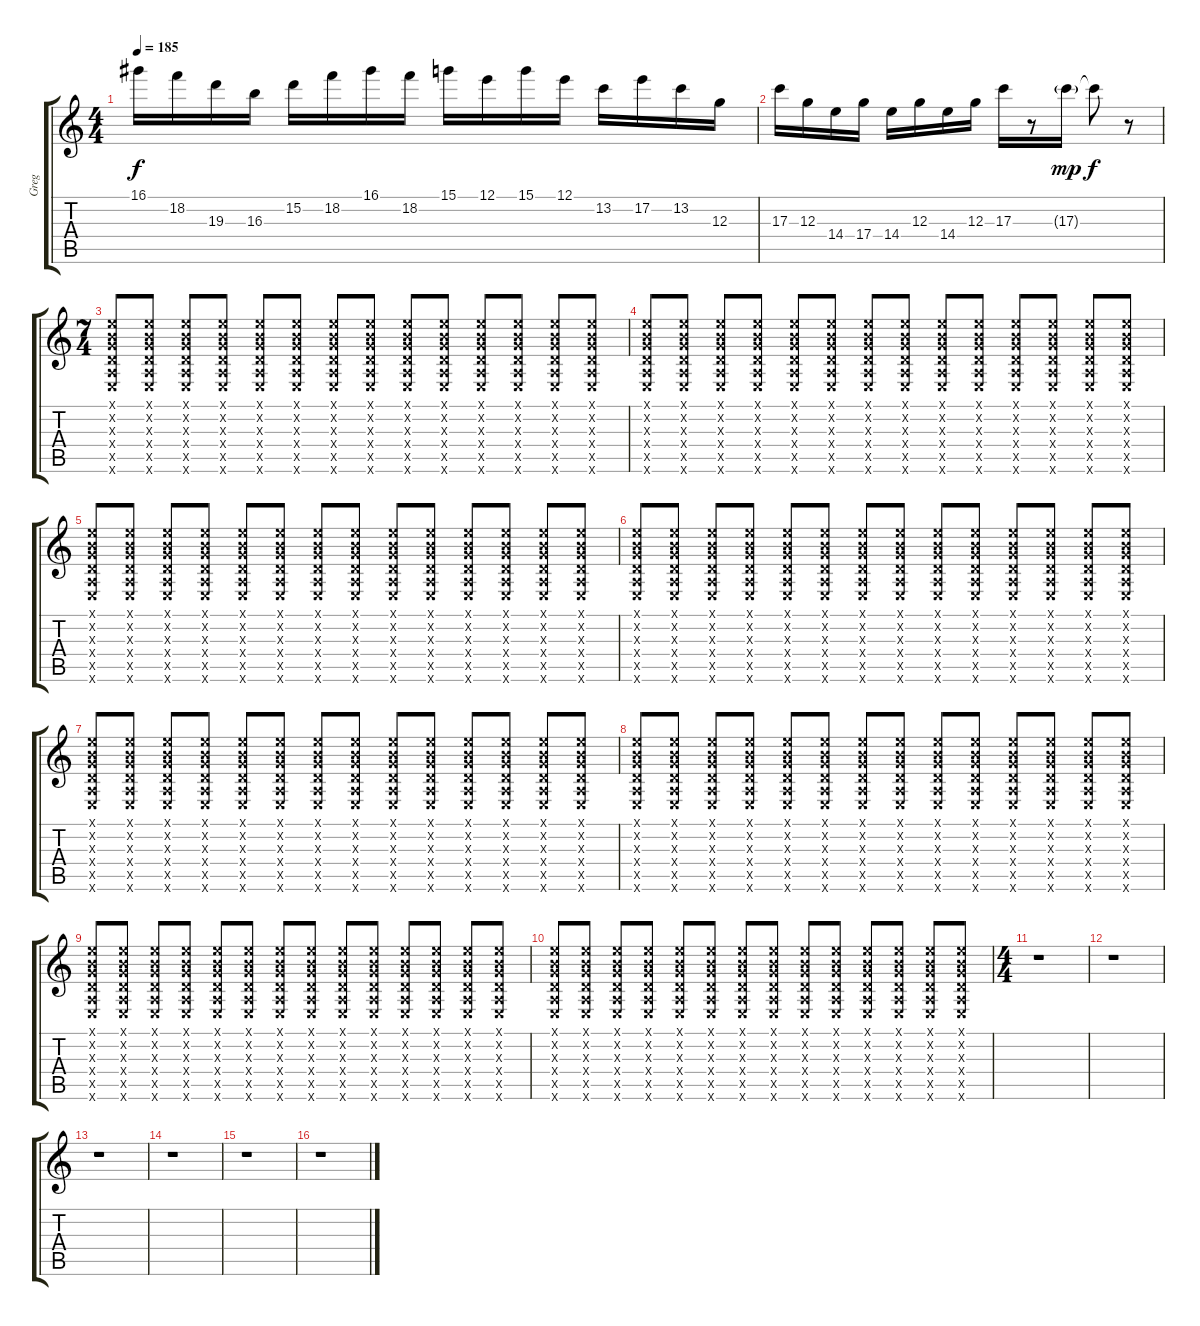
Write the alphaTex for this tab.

\track ("Greg" "Greg") {instrument overdrivenguitar}
\staff {score tabs}
\tuning (E4 B3 G3 D3 A2 E2) {hide}
\ts (4 4)
\tempo 185
\clef g2
\ks c
16.1.16{dy f} 18.2.16 19.3.16 16.3.16 15.2.16 18.2.16 16.1.16 18.2.16 15.1.16 12.1.16 15.1.16 12.1.16 13.2.16 17.2.16 13.2.16 12.3.16 |
17.3.16 12.3.16 14.4.16 17.4.16 14.4.16 12.3.16 14.4.16 12.3.16 17.3.16 r.8 17.3{g}.16{dy mp} 17.3{t}.8{dy f} r.8 |
\ts (7 4)
(0.1{x} 0.2{x} 0.3{x} 0.4{x} 0.5{x} 0.6{x}).8 (0.1{x} 0.2{x} 0.3{x} 0.4{x} 0.5{x} 0.6{x}).8 (0.1{x} 0.2{x} 0.3{x} 0.4{x} 0.5{x} 0.6{x}).8 (0.1{x} 0.2{x} 0.3{x} 0.4{x} 0.5{x} 0.6{x}).8 (0.1{x} 0.2{x} 0.3{x} 0.4{x} 0.5{x} 0.6{x}).8 (0.1{x} 0.2{x} 0.3{x} 0.4{x} 0.5{x} 0.6{x}).8 (0.1{x} 0.2{x} 0.3{x} 0.4{x} 0.5{x} 0.6{x}).8 (0.1{x} 0.2{x} 0.3{x} 0.4{x} 0.5{x} 0.6{x}).8 (0.1{x} 0.2{x} 0.3{x} 0.4{x} 0.5{x} 0.6{x}).8 (0.1{x} 0.2{x} 0.3{x} 0.4{x} 0.5{x} 0.6{x}).8 (0.1{x} 0.2{x} 0.3{x} 0.4{x} 0.5{x} 0.6{x}).8 (0.1{x} 0.2{x} 0.3{x} 0.4{x} 0.5{x} 0.6{x}).8 (0.1{x} 0.2{x} 0.3{x} 0.4{x} 0.5{x} 0.6{x}).8 (0.1{x} 0.2{x} 0.3{x} 0.4{x} 0.5{x} 0.6{x}).8 |
(0.1{x} 0.2{x} 0.3{x} 0.4{x} 0.5{x} 0.6{x}).8 (0.1{x} 0.2{x} 0.3{x} 0.4{x} 0.5{x} 0.6{x}).8 (0.1{x} 0.2{x} 0.3{x} 0.4{x} 0.5{x} 0.6{x}).8 (0.1{x} 0.2{x} 0.3{x} 0.4{x} 0.5{x} 0.6{x}).8 (0.1{x} 0.2{x} 0.3{x} 0.4{x} 0.5{x} 0.6{x}).8 (0.1{x} 0.2{x} 0.3{x} 0.4{x} 0.5{x} 0.6{x}).8 (0.1{x} 0.2{x} 0.3{x} 0.4{x} 0.5{x} 0.6{x}).8 (0.1{x} 0.2{x} 0.3{x} 0.4{x} 0.5{x} 0.6{x}).8 (0.1{x} 0.2{x} 0.3{x} 0.4{x} 0.5{x} 0.6{x}).8 (0.1{x} 0.2{x} 0.3{x} 0.4{x} 0.5{x} 0.6{x}).8 (0.1{x} 0.2{x} 0.3{x} 0.4{x} 0.5{x} 0.6{x}).8 (0.1{x} 0.2{x} 0.3{x} 0.4{x} 0.5{x} 0.6{x}).8 (0.1{x} 0.2{x} 0.3{x} 0.4{x} 0.5{x} 0.6{x}).8 (0.1{x} 0.2{x} 0.3{x} 0.4{x} 0.5{x} 0.6{x}).8 |
(0.1{x} 0.2{x} 0.3{x} 0.4{x} 0.5{x} 0.6{x}).8 (0.1{x} 0.2{x} 0.3{x} 0.4{x} 0.5{x} 0.6{x}).8 (0.1{x} 0.2{x} 0.3{x} 0.4{x} 0.5{x} 0.6{x}).8 (0.1{x} 0.2{x} 0.3{x} 0.4{x} 0.5{x} 0.6{x}).8 (0.1{x} 0.2{x} 0.3{x} 0.4{x} 0.5{x} 0.6{x}).8 (0.1{x} 0.2{x} 0.3{x} 0.4{x} 0.5{x} 0.6{x}).8 (0.1{x} 0.2{x} 0.3{x} 0.4{x} 0.5{x} 0.6{x}).8 (0.1{x} 0.2{x} 0.3{x} 0.4{x} 0.5{x} 0.6{x}).8 (0.1{x} 0.2{x} 0.3{x} 0.4{x} 0.5{x} 0.6{x}).8 (0.1{x} 0.2{x} 0.3{x} 0.4{x} 0.5{x} 0.6{x}).8 (0.1{x} 0.2{x} 0.3{x} 0.4{x} 0.5{x} 0.6{x}).8 (0.1{x} 0.2{x} 0.3{x} 0.4{x} 0.5{x} 0.6{x}).8 (0.1{x} 0.2{x} 0.3{x} 0.4{x} 0.5{x} 0.6{x}).8 (0.1{x} 0.2{x} 0.3{x} 0.4{x} 0.5{x} 0.6{x}).8 |
(0.1{x} 0.2{x} 0.3{x} 0.4{x} 0.5{x} 0.6{x}).8 (0.1{x} 0.2{x} 0.3{x} 0.4{x} 0.5{x} 0.6{x}).8 (0.1{x} 0.2{x} 0.3{x} 0.4{x} 0.5{x} 0.6{x}).8 (0.1{x} 0.2{x} 0.3{x} 0.4{x} 0.5{x} 0.6{x}).8 (0.1{x} 0.2{x} 0.3{x} 0.4{x} 0.5{x} 0.6{x}).8 (0.1{x} 0.2{x} 0.3{x} 0.4{x} 0.5{x} 0.6{x}).8 (0.1{x} 0.2{x} 0.3{x} 0.4{x} 0.5{x} 0.6{x}).8 (0.1{x} 0.2{x} 0.3{x} 0.4{x} 0.5{x} 0.6{x}).8 (0.1{x} 0.2{x} 0.3{x} 0.4{x} 0.5{x} 0.6{x}).8 (0.1{x} 0.2{x} 0.3{x} 0.4{x} 0.5{x} 0.6{x}).8 (0.1{x} 0.2{x} 0.3{x} 0.4{x} 0.5{x} 0.6{x}).8 (0.1{x} 0.2{x} 0.3{x} 0.4{x} 0.5{x} 0.6{x}).8 (0.1{x} 0.2{x} 0.3{x} 0.4{x} 0.5{x} 0.6{x}).8 (0.1{x} 0.2{x} 0.3{x} 0.4{x} 0.5{x} 0.6{x}).8 |
(0.1{x} 0.2{x} 0.3{x} 0.4{x} 0.5{x} 0.6{x}).8 (0.1{x} 0.2{x} 0.3{x} 0.4{x} 0.5{x} 0.6{x}).8 (0.1{x} 0.2{x} 0.3{x} 0.4{x} 0.5{x} 0.6{x}).8 (0.1{x} 0.2{x} 0.3{x} 0.4{x} 0.5{x} 0.6{x}).8 (0.1{x} 0.2{x} 0.3{x} 0.4{x} 0.5{x} 0.6{x}).8 (0.1{x} 0.2{x} 0.3{x} 0.4{x} 0.5{x} 0.6{x}).8 (0.1{x} 0.2{x} 0.3{x} 0.4{x} 0.5{x} 0.6{x}).8 (0.1{x} 0.2{x} 0.3{x} 0.4{x} 0.5{x} 0.6{x}).8 (0.1{x} 0.2{x} 0.3{x} 0.4{x} 0.5{x} 0.6{x}).8 (0.1{x} 0.2{x} 0.3{x} 0.4{x} 0.5{x} 0.6{x}).8 (0.1{x} 0.2{x} 0.3{x} 0.4{x} 0.5{x} 0.6{x}).8 (0.1{x} 0.2{x} 0.3{x} 0.4{x} 0.5{x} 0.6{x}).8 (0.1{x} 0.2{x} 0.3{x} 0.4{x} 0.5{x} 0.6{x}).8 (0.1{x} 0.2{x} 0.3{x} 0.4{x} 0.5{x} 0.6{x}).8 |
(0.1{x} 0.2{x} 0.3{x} 0.4{x} 0.5{x} 0.6{x}).8 (0.1{x} 0.2{x} 0.3{x} 0.4{x} 0.5{x} 0.6{x}).8 (0.1{x} 0.2{x} 0.3{x} 0.4{x} 0.5{x} 0.6{x}).8 (0.1{x} 0.2{x} 0.3{x} 0.4{x} 0.5{x} 0.6{x}).8 (0.1{x} 0.2{x} 0.3{x} 0.4{x} 0.5{x} 0.6{x}).8 (0.1{x} 0.2{x} 0.3{x} 0.4{x} 0.5{x} 0.6{x}).8 (0.1{x} 0.2{x} 0.3{x} 0.4{x} 0.5{x} 0.6{x}).8 (0.1{x} 0.2{x} 0.3{x} 0.4{x} 0.5{x} 0.6{x}).8 (0.1{x} 0.2{x} 0.3{x} 0.4{x} 0.5{x} 0.6{x}).8 (0.1{x} 0.2{x} 0.3{x} 0.4{x} 0.5{x} 0.6{x}).8 (0.1{x} 0.2{x} 0.3{x} 0.4{x} 0.5{x} 0.6{x}).8 (0.1{x} 0.2{x} 0.3{x} 0.4{x} 0.5{x} 0.6{x}).8 (0.1{x} 0.2{x} 0.3{x} 0.4{x} 0.5{x} 0.6{x}).8 (0.1{x} 0.2{x} 0.3{x} 0.4{x} 0.5{x} 0.6{x}).8 |
(0.1{x} 0.2{x} 0.3{x} 0.4{x} 0.5{x} 0.6{x}).8 (0.1{x} 0.2{x} 0.3{x} 0.4{x} 0.5{x} 0.6{x}).8 (0.1{x} 0.2{x} 0.3{x} 0.4{x} 0.5{x} 0.6{x}).8 (0.1{x} 0.2{x} 0.3{x} 0.4{x} 0.5{x} 0.6{x}).8 (0.1{x} 0.2{x} 0.3{x} 0.4{x} 0.5{x} 0.6{x}).8 (0.1{x} 0.2{x} 0.3{x} 0.4{x} 0.5{x} 0.6{x}).8 (0.1{x} 0.2{x} 0.3{x} 0.4{x} 0.5{x} 0.6{x}).8 (0.1{x} 0.2{x} 0.3{x} 0.4{x} 0.5{x} 0.6{x}).8 (0.1{x} 0.2{x} 0.3{x} 0.4{x} 0.5{x} 0.6{x}).8 (0.1{x} 0.2{x} 0.3{x} 0.4{x} 0.5{x} 0.6{x}).8 (0.1{x} 0.2{x} 0.3{x} 0.4{x} 0.5{x} 0.6{x}).8 (0.1{x} 0.2{x} 0.3{x} 0.4{x} 0.5{x} 0.6{x}).8 (0.1{x} 0.2{x} 0.3{x} 0.4{x} 0.5{x} 0.6{x}).8 (0.1{x} 0.2{x} 0.3{x} 0.4{x} 0.5{x} 0.6{x}).8 |
(0.1{x} 0.2{x} 0.3{x} 0.4{x} 0.5{x} 0.6{x}).8 (0.1{x} 0.2{x} 0.3{x} 0.4{x} 0.5{x} 0.6{x}).8 (0.1{x} 0.2{x} 0.3{x} 0.4{x} 0.5{x} 0.6{x}).8 (0.1{x} 0.2{x} 0.3{x} 0.4{x} 0.5{x} 0.6{x}).8 (0.1{x} 0.2{x} 0.3{x} 0.4{x} 0.5{x} 0.6{x}).8 (0.1{x} 0.2{x} 0.3{x} 0.4{x} 0.5{x} 0.6{x}).8 (0.1{x} 0.2{x} 0.3{x} 0.4{x} 0.5{x} 0.6{x}).8 (0.1{x} 0.2{x} 0.3{x} 0.4{x} 0.5{x} 0.6{x}).8 (0.1{x} 0.2{x} 0.3{x} 0.4{x} 0.5{x} 0.6{x}).8 (0.1{x} 0.2{x} 0.3{x} 0.4{x} 0.5{x} 0.6{x}).8 (0.1{x} 0.2{x} 0.3{x} 0.4{x} 0.5{x} 0.6{x}).8 (0.1{x} 0.2{x} 0.3{x} 0.4{x} 0.5{x} 0.6{x}).8 (0.1{x} 0.2{x} 0.3{x} 0.4{x} 0.5{x} 0.6{x}).8 (0.1{x} 0.2{x} 0.3{x} 0.4{x} 0.5{x} 0.6{x}).8 |
\ts (4 4)
r.1 |
r.1 |
r.1 |
r.1 |
r.1 |
r.1
